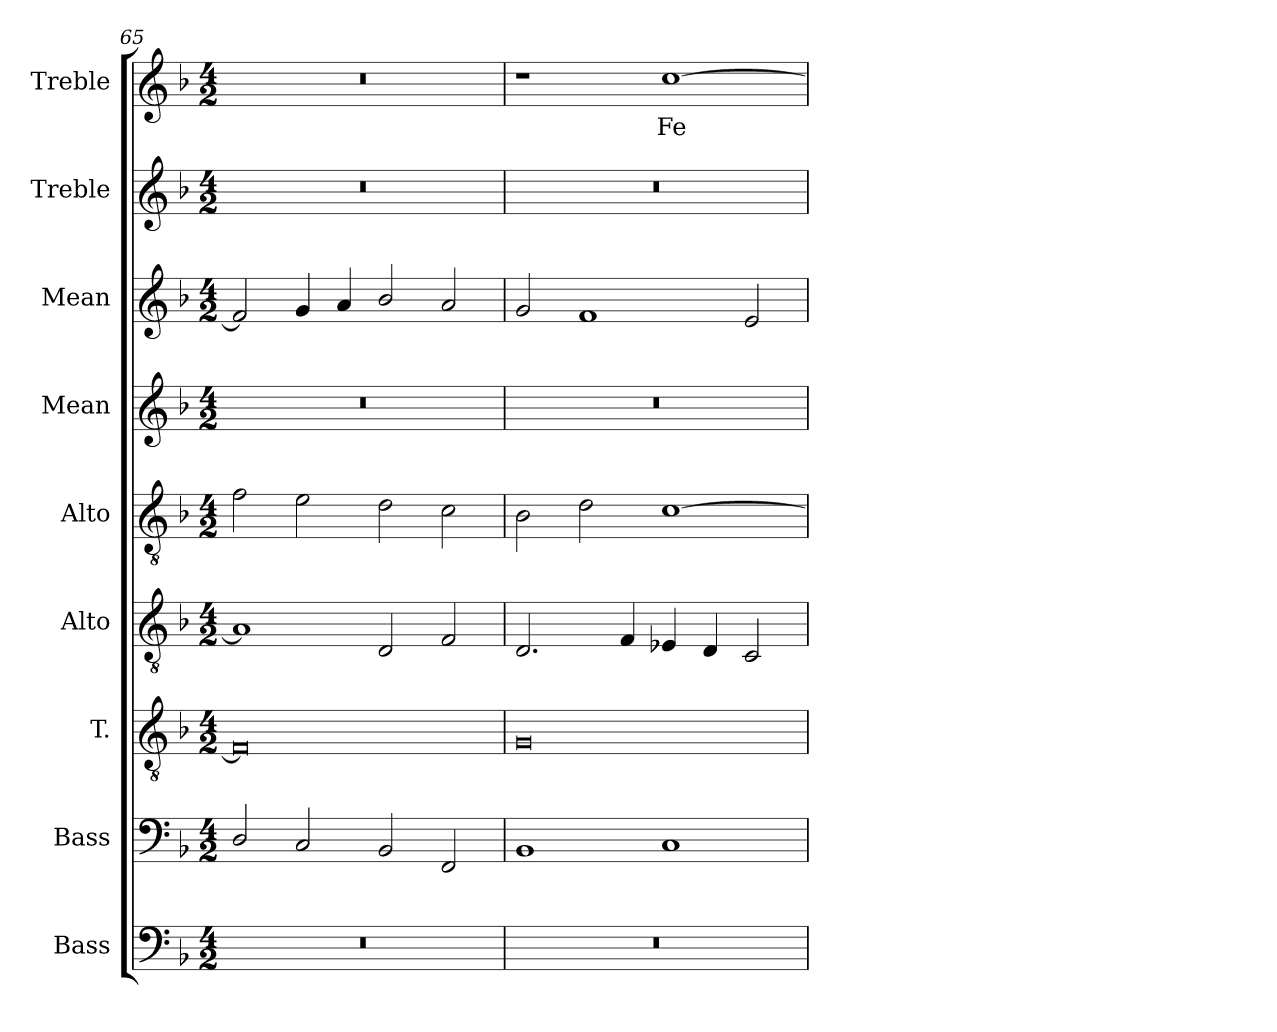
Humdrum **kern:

**kern	**kern	**kern	**kern	**kern	**kern	**kern	**kern	**kern	**text
*part9	*part8	*part7	*part6	*part5	*part4	*part3	*part2	*part1	*part1
*staff9	*staff8	*staff7	*staff6	*staff5	*staff4	*staff3	*staff2	*staff1	*staff1
*I"Bass	*I"Bass	*I"T.	*I"Alto	*I"Alto	*I"Mean	*I"Mean	*I"Treble	*I"Treble	*
*I'B.	*I'B.	*I'T.	*I'A2.	*I'A1.	*I'M.	*I'M.	*I'Tr.	*I'Tr.	*
*clefF4	*clefF4	*clefGv2	*clefGv2	*clefGv2	*clefG2	*clefG2	*clefG2	*clefG2	*
*	*	*ITrd7c12	*ITrd7c12	*ITrd7c12	*	*	*	*	*
*k[b-]	*k[b-]	*k[b-]	*k[b-]	*k[b-]	*k[b-]	*k[b-]	*k[b-]	*k[b-]	*
*F:	*F:	*F:	*F:	*F:	*F:	*F:	*F:	*F:	*
*M4/2	*M4/2	*M4/2	*M4/2	*M4/2	*M4/2	*M4/2	*M4/2	*M4/2	*
=65	=65	=65	=65	=65	=65	=65	=65	=65	=65
!LO:N:vis=1	!	!	!	!	!LO:N:vis=1	!	!LO:N:vis=1	!LO:N:vis=1	!
0r	2Di/	0FFi]	1AAi]	2Fi\	0r	2fi/]	0r	0r	.
.	2Ci/	.	.	2Ei\	.	4gi/	.	.	.
.	.	.	.	.	.	4ai/	.	.	.
.	2BB-i/	.	2DDi/	2Di\	.	2b-i/	.	.	.
.	2FFi/	.	2FFi/	2Ci\	.	2ai/	.	.	.
=66	=66	=66	=66	=66	=66	=66	=66	=66	=66
!LO:N:vis=1	!	!	!	!	!LO:N:vis=1	!	!LO:N:vis=1	!	!
0r	1BB-i	0GGi	2.DDi/	2BB-i\	0r	2gi/	0r	1r	.
.	.	.	.	2Di\	.	1fi	.	.	.
.	.	.	4FFi/	.	.	.	.	.	.
!	!	!	!	!	!	!	!	!	!LO:LY:b:color=#000000
.	1Ci	.	4EE-Xi/	[>1Ci	.	.	.	[>1cci	Fe
.	.	.	4DDi/	.	.	.	.	.	.
.	.	.	2CCi/	.	.	2ei/	.	.	.
=	=	=	=	=	=	=	=	=	=
*-	*-	*-	*-	*-	*-	*-	*-	*-	*-
